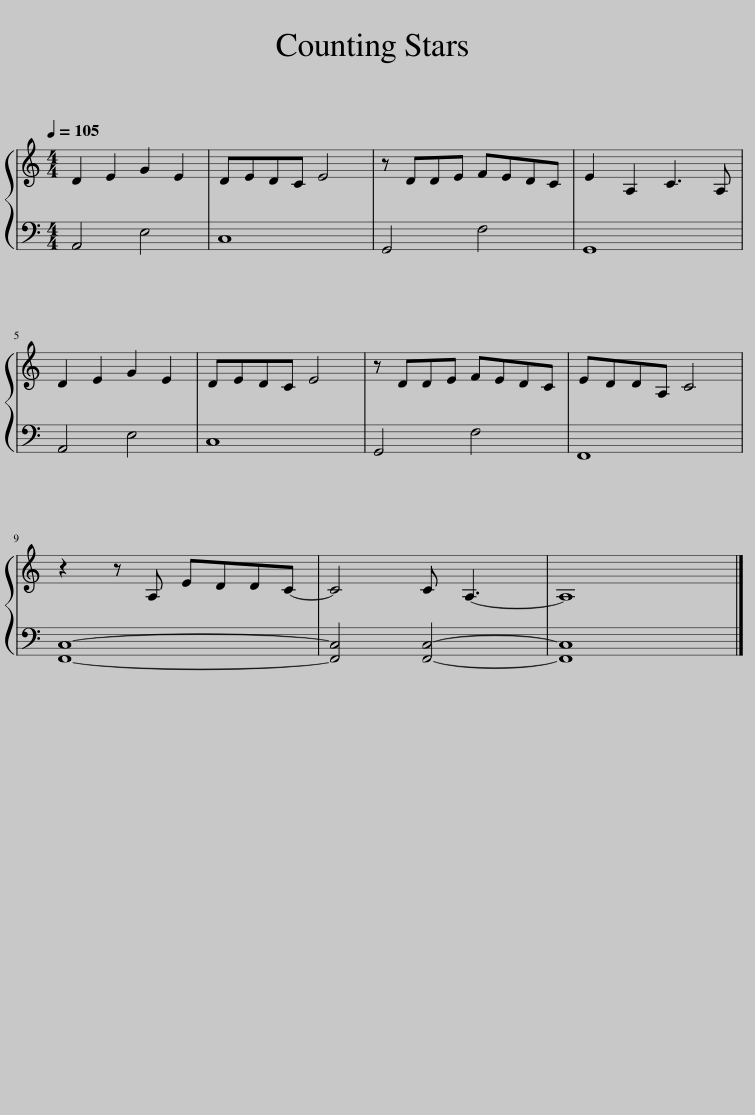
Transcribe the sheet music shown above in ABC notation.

X:1
%%score { 1 | 2 }
L:1/8
Q:1/4=105
M:4/4
I:linebreak $
K:C
V:1 treble
V:2 bass
V:1
 D2 E2 G2 E2 | DEDC E4 | z DDE FEDC | E2 A,2 C3 A, |$ D2 E2 G2 E2 | %5
 DEDC E4 | z DDE FEDC | EDDA, C4 |$ z2 z A, EDDC- | C4 C A,3- | %10
 A,8 |] %11
V:2
 A,,4 E,4 | C,8 | G,,4 F,4 | G,,8 |$ A,,4 E,4 | %5
 C,8 | G,,4 F,4 | F,,8 |$ [F,,C,]8- | [F,,C,]4 [F,,C,]4- | %10
 [F,,C,]8 |] %11
